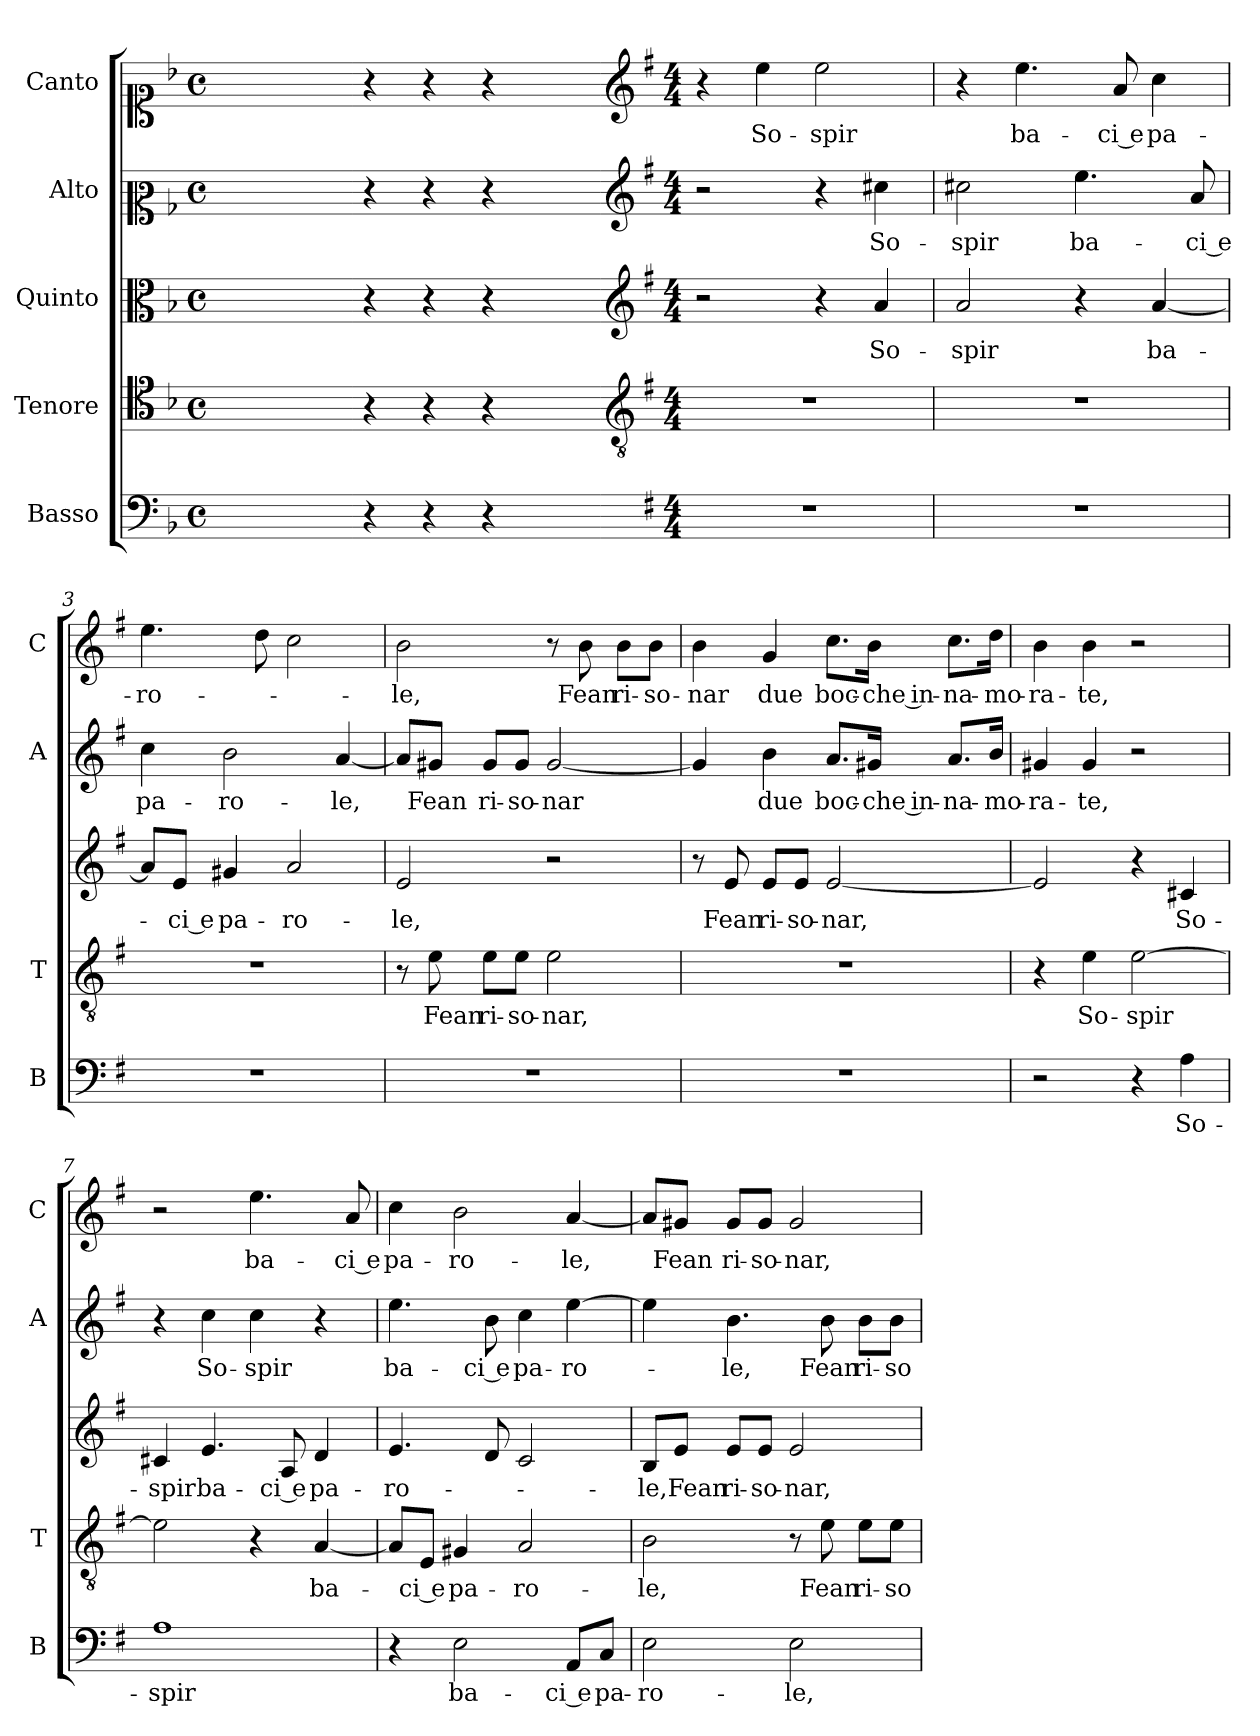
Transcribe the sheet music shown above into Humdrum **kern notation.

**kern	**text	**kern	**text	**kern	**text	**kern	**text	**kern	**text
*part5	*part5	*part4	*part4	*part3	*part3	*part2	*part2	*part1	*part1
*staff5	*staff5	*staff4	*staff4	*staff3	*staff3	*staff2	*staff2	*staff1	*staff1
*I"Basso	*	*I"Tenore	*	*I"Quinto	*	*I"Alto	*	*I"Canto	*
*I'B	*	*I'T	*	*	*	*I'A	*	*I'C	*
*clefF4	*	*clefC4	*	*clefC3	*	*clefC2	*	*clefC1	*
*k[b-]	*	*k[b-]	*	*k[b-]	*	*k[b-]	*	*k[b-]	*
*F:	*	*F:	*	*F:	*	*F:	*	*F:	*
*M4/4	*	*M4/4	*	*M4/4	*	*M4/4	*	*M4/4	*
*met(c)	*	*met(c)	*	*met(c)	*	*met(c)	*	*met(c)	*
=	=	=	=	=	=	=	=	=	=
1ryy	.	1ryy	.	1ryy	.	1ryy	.	1ryy	.
=1X-	=1X-	=1X-	=1X-	=1X-	=1X-	=1X-	=1X-	=1X-	=1X-
4r	.	4r	.	4r	.	4r	.	4r	.
4r	.	4r	.	4r	.	4r	.	4r	.
4r	.	4r	.	4r	.	4r	.	4r	.
4ryy	.	4ryy	.	4ryy	.	4ryy	.	4ryy	.
=1-	=1-	=1-	=1-	=1-	=1-	=1-	=1-	=1-	=1-
*	*	*clefGv2	*	*clefG2	*	*clefG2	*	*clefG2	*
*k[f#]	*	*k[f#]	*	*k[f#]	*	*k[f#]	*	*k[f#]	*
*G:	*	*G:	*	*G:	*	*G:	*	*G:	*
*M4/4	*	*M4/4	*	*M4/4	*	*M4/4	*	*M4/4	*
1r	.	1r	.	2r	.	2r	.	4r	.
!	!	!	!	!	!	!	!	!	!LO:LY:b
.	.	.	.	.	.	.	.	4ee\	So-
!	!	!	!	!	!	!	!	!	!LO:LY:b
.	.	.	.	4r	.	4r	.	2ee\	-spir
!	!	!	!	!	!LO:LY:b	!	!LO:LY:b	!	!
.	.	.	.	4a/	So-	4cc#X\	So-	.	.
=2	=2	=2	=2	=2	=2	=2	=2	=2	=2
!	!	!	!	!	!LO:LY:b	!	!LO:LY:b	!	!
1r	.	1r	.	2a/	-spir	2cc#X\	-spir	4r	.
!	!	!	!	!	!	!	!	!	!LO:LY:b
.	.	.	.	.	.	.	.	4.ee\	ba-
!	!	!	!	!	!	!	!LO:LY:b	!	!
.	.	.	.	4r	.	4.ee\	ba-	.	.
!	!	!	!	!	!	!	!	!	!LO:LY:b
.	.	.	.	.	.	.	.	8a/	-ci e
!	!	!	!	!	!LO:LY:b	!	!	!	!LO:LY:b
.	.	.	.	[4a/	ba-	.	.	4cc\	pa-
!	!	!	!	!	!	!	!LO:LY:b	!	!
.	.	.	.	.	.	8a/	-ci e	.	.
=3	=3	=3	=3	=3	=3	=3	=3	=3	=3
!	!	!	!	!	!	!	!LO:LY:b	!	!LO:LY:b
1r	.	1r	.	8a/L]	.	4cc\	pa-	4.ee\	-ro-
!	!	!	!	!	!LO:LY:b	!	!	!	!
.	.	.	.	8e/J	-ci e	.	.	.	.
!	!	!	!	!	!LO:LY:b	!	!LO:LY:b	!	!
.	.	.	.	4g#X/	pa-	2b\	-ro-	.	.
.	.	.	.	.	.	.	.	8dd\	.
!	!	!	!	!	!LO:LY:b	!	!	!	!
.	.	.	.	2a/	-ro-	.	.	2cc\	.
!	!	!	!	!	!	!	!LO:LY:b	!	!
.	.	.	.	.	.	[4a/	-le,	.	.
=4	=4	=4	=4	=4	=4	=4	=4	=4	=4
!	!	!	!	!	!LO:LY:b	!	!	!	!LO:LY:b
1r	.	8r	.	2e/	-le,	8a/L]	.	2b\	-le,
!	!	!	!LO:LY:b	!	!	!	!LO:LY:b	!	!
.	.	8e\	Fean	.	.	8g#X/J	Fean	.	.
!	!	!	!LO:LY:b	!	!	!	!LO:LY:b	!	!
.	.	8e\L	ri-	.	.	8g#/L	ri-	.	.
!	!	!	!LO:LY:b	!	!	!	!LO:LY:b	!	!
.	.	8e\J	-so-	.	.	8g#/J	-so-	.	.
!	!	!	!LO:LY:b	!	!	!	!LO:LY:b	!	!
.	.	2e\	-nar,	2r	.	[2g#/	-nar	8r	.
!	!	!	!	!	!	!	!	!	!LO:LY:b
.	.	.	.	.	.	.	.	8b\	Fean
!	!	!	!	!	!	!	!	!	!LO:LY:b
.	.	.	.	.	.	.	.	8b\L	ri-
!	!	!	!	!	!	!	!	!	!LO:LY:b
.	.	.	.	.	.	.	.	8b\J	-so-
!!LO:LB:g=z
=5	=5	=5	=5	=5	=5	=5	=5	=5	=5
!	!	!	!	!	!	!	!	!	!LO:LY:b
1r	.	1r	.	8r	.	4g#/]	.	4b\	-nar
!	!	!	!	!	!LO:LY:b	!	!	!	!
.	.	.	.	8e/	Fean	.	.	.	.
!	!	!	!	!	!LO:LY:b	!	!LO:LY:b	!	!LO:LY:b
.	.	.	.	8e/L	ri-	4b\	due	4g/	due
!	!	!	!	!	!LO:LY:b	!	!	!	!
.	.	.	.	8e/J	-so-	.	.	.	.
!	!	!	!	!	!LO:LY:b	!	!LO:LY:b	!	!LO:LY:b
.	.	.	.	[2e/	-nar,	8.a/L	boc-	8.cc\L	boc-
!	!	!	!	!	!	!	!LO:LY:b	!	!LO:LY:b
.	.	.	.	.	.	16g#X/Jk	-che in-	16b\Jk	-che in-
!	!	!	!	!	!	!	!LO:LY:b	!	!LO:LY:b
.	.	.	.	.	.	8.a/L	-na-	8.cc\L	-na-
!	!	!	!	!	!	!	!LO:LY:b	!	!LO:LY:b
.	.	.	.	.	.	16b/Jk	-mo-	16dd\Jk	-mo-
=6	=6	=6	=6	=6	=6	=6	=6	=6	=6
!	!	!	!	!	!	!	!LO:LY:b	!	!LO:LY:b
2r	.	4r	.	2e/]	.	4g#X/	-ra-	4b\	-ra-
!	!	!	!LO:LY:b	!	!	!	!LO:LY:b	!	!LO:LY:b
.	.	4e\	So-	.	.	4g#/	-te,	4b\	-te,
!	!	!	!LO:LY:b	!	!	!	!	!	!
4r	.	[2e\	-spir	4r	.	2r	.	2r	.
!	!LO:LY:b	!	!	!	!LO:LY:b	!	!	!	!
4A\	So-	.	.	4c#X/	So-	.	.	.	.
=7	=7	=7	=7	=7	=7	=7	=7	=7	=7
!	!LO:LY:b	!	!	!	!LO:LY:b	!	!	!	!
1A	-spir	2e\]	.	4c#X/	-spir	4r	.	2r	.
!	!	!	!	!	!LO:LY:b	!	!LO:LY:b	!	!
.	.	.	.	4.e/	ba-	4cc\	So-	.	.
!	!	!	!	!	!	!	!LO:LY:b	!	!LO:LY:b
.	.	4r	.	.	.	4cc\	-spir	4.ee\	ba-
!	!	!	!	!	!LO:LY:b	!	!	!	!
.	.	.	.	8A/	-ci e	.	.	.	.
!	!	!	!LO:LY:b	!	!LO:LY:b	!	!	!	!
.	.	[4A/	ba-	4d/	pa-	4r	.	.	.
!	!	!	!	!	!	!	!	!	!LO:LY:b
.	.	.	.	.	.	.	.	8a/	-ci e
=8	=8	=8	=8	=8	=8	=8	=8	=8	=8
!	!	!	!	!	!LO:LY:b	!	!LO:LY:b	!	!LO:LY:b
4r	.	8A/L]	.	4.e/	-ro-	4.ee\	ba-	4cc\	pa-
!	!	!	!LO:LY:b	!	!	!	!	!	!
.	.	8E/J	-ci e	.	.	.	.	.	.
!	!LO:LY:b	!	!LO:LY:b	!	!	!	!	!	!LO:LY:b
2E\	ba-	4G#X/	pa-	.	.	.	.	2b\	-ro-
!	!	!	!	!	!	!	!LO:LY:b	!	!
.	.	.	.	8d/	.	8b\	-ci e	.	.
!	!	!	!LO:LY:b	!	!	!	!LO:LY:b	!	!
.	.	2A/	-ro-	2c/	.	4cc\	pa-	.	.
!	!LO:LY:b	!	!	!	!	!	!LO:LY:b	!	!LO:LY:b
8AA/L	-ci e	.	.	.	.	[4ee\	-ro-	[4a/	-le,
!	!LO:LY:b	!	!	!	!	!	!	!	!
8C/J	pa-	.	.	.	.	.	.	.	.
=9	=9	=9	=9	=9	=9	=9	=9	=9	=9
!	!LO:LY:b	!	!LO:LY:b	!	!LO:LY:b	!	!	!	!
2E\	-ro-	2B\	-le,	8B/L	-le,	4ee\]	.	8a/L]	.
!	!	!	!	!	!LO:LY:b	!	!	!	!LO:LY:b
.	.	.	.	8e/J	Fean	.	.	8g#X/J	Fean
!	!	!	!	!	!LO:LY:b	!	!LO:LY:b	!	!LO:LY:b
.	.	.	.	8e/L	ri-	4.b\	-le,	8g#/L	ri-
!	!	!	!	!	!LO:LY:b	!	!	!	!LO:LY:b
.	.	.	.	8e/J	-so-	.	.	8g#/J	-so-
!	!LO:LY:b	!	!	!	!LO:LY:b	!	!	!	!LO:LY:b
2E\	-le,	8r	.	2e/	-nar,	.	.	2g#/	-nar,
!	!	!	!LO:LY:b	!	!	!	!LO:LY:b	!	!
.	.	8e\	Fean	.	.	8b\	Fean	.	.
!	!	!	!LO:LY:b	!	!	!	!LO:LY:b	!	!
.	.	8e\L	ri-	.	.	8b\L	ri-	.	.
!	!	!	!LO:LY:b	!	!	!	!LO:LY:b	!	!
.	.	8e\J	-so-	.	.	8b\J	-so-	.	.
=	=	=	=	=	=	=	=	=	=
*-	*-	*-	*-	*-	*-	*-	*-	*-	*-
